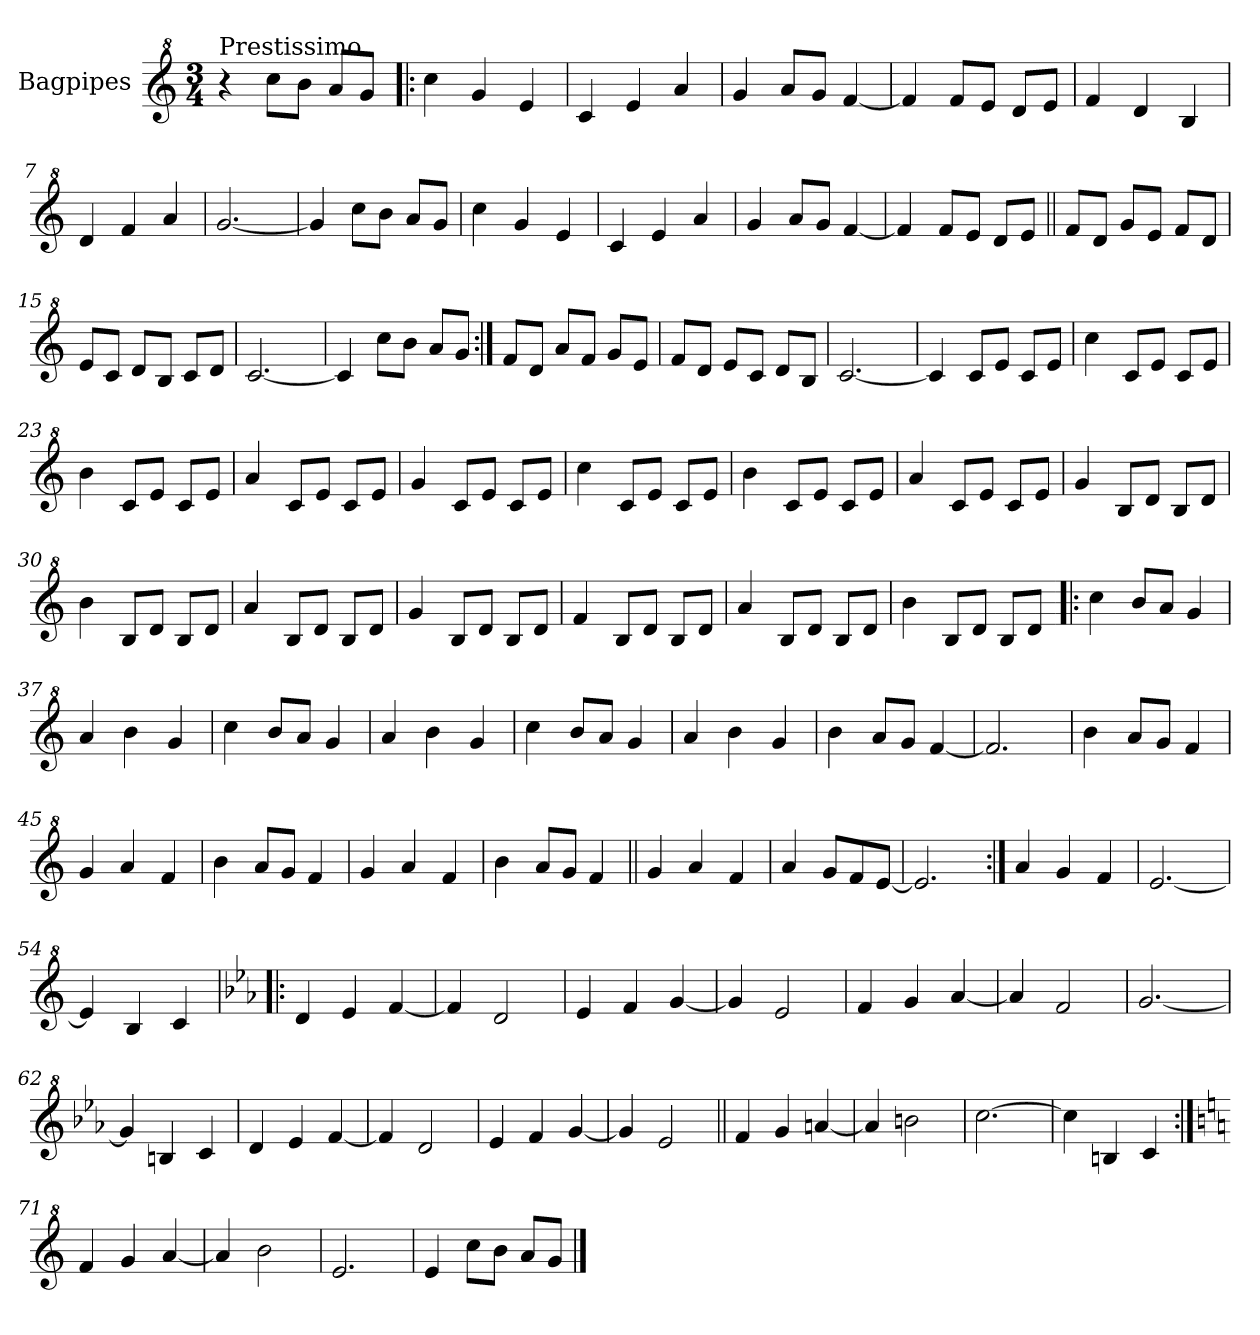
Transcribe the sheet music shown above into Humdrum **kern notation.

**kern
*part1
*staff1
*I"Bagpipes
*I'Bag
*clefG^2
*k[]
*C:
*M3/4
=1
!LO:TX:a:t=Prestissimo
4r
8ccc\L
8bb\J
8aa/L
8gg/J
=2!|:
4ccc\
4gg/
4ee/
=3
4cc/
4ee/
4aa/
=4
4gg/
8aa/L
8gg/J
[4ff/
=5
4ff/]
8ff/L
8ee/J
8dd/L
8ee/J
=6
4ff/
4dd/
4b/
=7
4dd/
4ff/
4aa/
=8
[2.gg/
=9
4gg/]
8ccc\L
8bb\J
8aa/L
8gg/J
=10
4ccc\
4gg/
4ee/
=11
4cc/
4ee/
4aa/
!!LO:LB:g=z
=12
4gg/
8aa/L
8gg/J
[4ff/
=13
4ff/]
8ff/L
8ee/J
8dd/L
8ee/J
=14||
8ff/L
8dd/J
8gg/L
8ee/J
8ff/L
8dd/J
=15
8ee/L
8cc/J
8dd/L
8b/J
8cc/L
8dd/J
=16
[2.cc/
=17
4cc/]
8ccc\L
8bb\J
8aa/L
8gg/J
=18:|!
8ff/L
8dd/J
8aa/L
8ff/J
8gg/L
8ee/J
=19
8ff/L
8dd/J
8ee/L
8cc/J
8dd/L
8b/J
=20
[2.cc/
!!LO:LB:g=z
=21
4cc/]
8cc/L
8ee/J
8cc/L
8ee/J
=22
4ccc\
8cc/L
8ee/J
8cc/L
8ee/J
=23
4bb\
8cc/L
8ee/J
8cc/L
8ee/J
=24
4aa/
8cc/L
8ee/J
8cc/L
8ee/J
=25
4gg/
8cc/L
8ee/J
8cc/L
8ee/J
=26
4ccc\
8cc/L
8ee/J
8cc/L
8ee/J
=27
4bb\
8cc/L
8ee/J
8cc/L
8ee/J
=28
4aa/
8cc/L
8ee/J
8cc/L
8ee/J
=29
4gg/
8b/L
8dd/J
8b/L
8dd/J
!!LO:LB:g=z
=30
4bb\
8b/L
8dd/J
8b/L
8dd/J
=31
4aa/
8b/L
8dd/J
8b/L
8dd/J
=32
4gg/
8b/L
8dd/J
8b/L
8dd/J
=33
4ff/
8b/L
8dd/J
8b/L
8dd/J
=34
4aa/
8b/L
8dd/J
8b/L
8dd/J
=35
4bb\
8b/L
8dd/J
8b/L
8dd/J
=36!|:
4ccc\
8bb/L
8aa/J
4gg/
=37
4aa/
4bb\
4gg/
=38
4ccc\
8bb/L
8aa/J
4gg/
!!LO:LB:g=z
=39
4aa/
4bb\
4gg/
=40
4ccc\
8bb/L
8aa/J
4gg/
=41
4aa/
4bb\
4gg/
=42
4bb\
8aa/L
8gg/J
[4ff/
=43
2.ff/]
=44
4bb\
8aa/L
8gg/J
4ff/
=45
4gg/
4aa/
4ff/
=46
4bb\
8aa/L
8gg/J
4ff/
=47
4gg/
4aa/
4ff/
=48
4bb\
8aa/L
8gg/J
4ff/
=49||
4gg/
4aa/
4ff/
=50
4aa/
8gg/L
8ff/
[8ee/J
!!LO:LB:g=z
=51
2.ee/]
=52:|!
4aa/
4gg/
4ff/
=53
[2.ee/
=54
4ee/]
4b/
4cc/
=55!|:
*k[b-e-a-]
*E-:
4dd/
4ee-/
[4ff/
=56
4ff/]
2dd/
=57
4ee-/
4ff/
[4gg/
=58
4gg/]
2ee-/
=59
4ff/
4gg/
[4aa-/
=60
4aa-/]
2ff/
=61
[2.gg/
=62
4gg/]
4bn/
4cc/
=63
4dd/
4ee-/
[4ff/
=64
4ff/]
2dd/
!!LO:LB:g=z
=65
4ee-/
4ff/
[4gg/
=66
4gg/]
2ee-/
=67||
4ff/
4gg/
[4aan/
=68
4aa/]
2bbn\
=69
[2.ccc\
=70
4ccc\]
4bn/
4cc/
=71:|!
*k[]
*C:
4ff/
4gg/
[4aa/
=72
4aa/]
2bb\
=73
2.ee/
=74
4ee/
8ccc\L
8bb\J
8aa/L
8gg/J
==
*-
